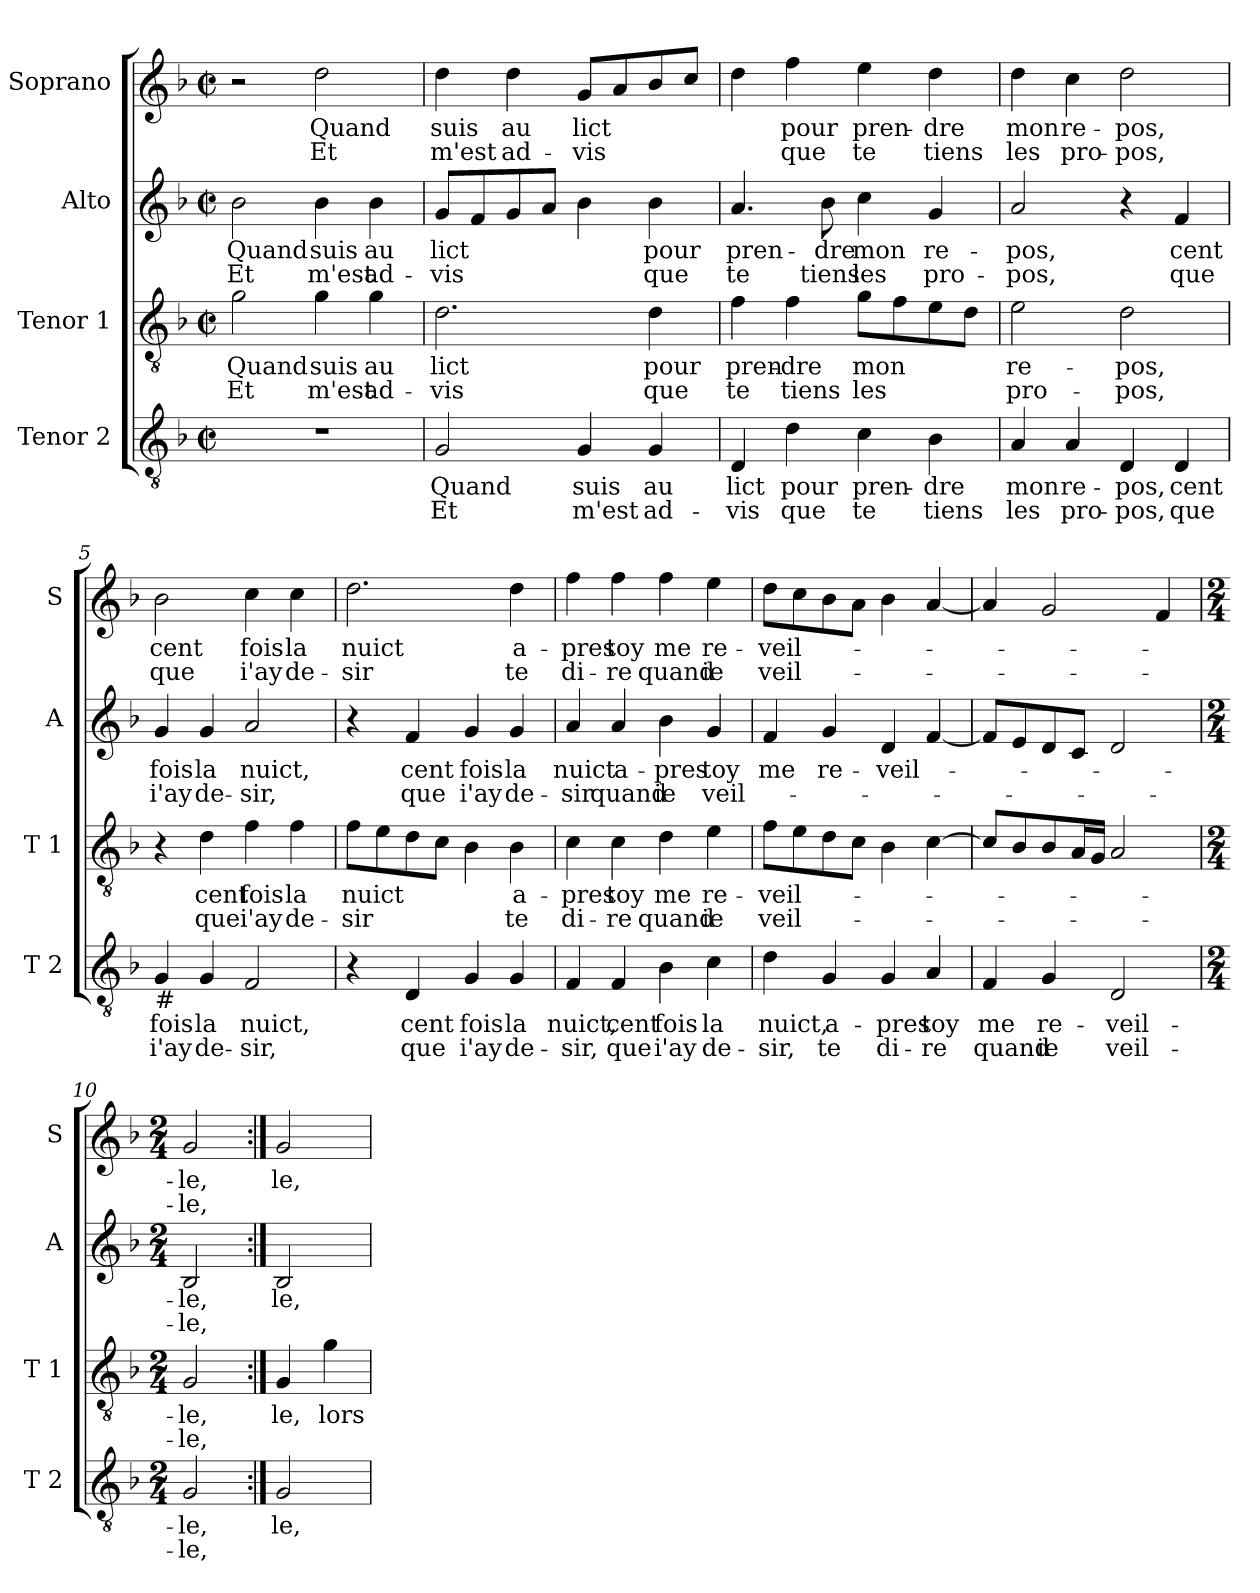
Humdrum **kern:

**kern	**text	**text	**kern	**text	**text	**kern	**text	**text	**kern	**text	**text
*part4	*part4	*part4	*part3	*part3	*part3	*part2	*part2	*part2	*part1	*part1	*part1
*staff4	*staff4	*staff4	*staff3	*staff3	*staff3	*staff2	*staff2	*staff2	*staff1	*staff1	*staff1
*I"Tenor 2	*	*	*I"Tenor 1	*	*	*I"Alto	*	*	*I"Soprano	*	*
*I'T 2	*	*	*I'T 1	*	*	*I'A	*	*	*I'S	*	*
*clefGv2	*	*	*clefGv2	*	*	*clefG2	*	*	*clefG2	*	*
*k[b-]	*	*	*k[b-]	*	*	*k[b-]	*	*	*k[b-]	*	*
*F:	*	*	*F:	*	*	*F:	*	*	*F:	*	*
*M2/2	*	*	*M2/2	*	*	*M2/2	*	*	*M2/2	*	*
*met(c|)	*	*	*met(c|)	*	*	*met(c|)	*	*	*met(c|)	*	*
=1	=1	=1	=1	=1	=1	=1	=1	=1	=1	=1	=1
!	!	!	!	!LO:LY:b	!LO:LY:b	!	!LO:LY:b	!LO:LY:b	!	!	!
1r	.	.	2g\	Quand	Et	2b-\	Quand	Et	2r	.	.
!	!	!	!	!LO:LY:b	!LO:LY:b	!	!LO:LY:b	!LO:LY:b	!	!LO:LY:b	!LO:LY:b
.	.	.	4g\	suis	m'est	4b-\	suis	m'est	2dd\	Quand	Et
!	!	!	!	!LO:LY:b	!LO:LY:b	!	!LO:LY:b	!LO:LY:b	!	!	!
.	.	.	4g\	au	ad-	4b-\	au	ad-	.	.	.
=2	=2	=2	=2	=2	=2	=2	=2	=2	=2	=2	=2
!	!LO:LY:b	!LO:LY:b	!	!LO:LY:b	!LO:LY:b	!	!LO:LY:b	!LO:LY:b	!	!LO:LY:b	!LO:LY:b
2G/	Quand	Et	2.d\	lict	-vis	8g/L	lict	-vis	4dd\	suis	m'est
.	.	.	.	.	.	8f/	.	.	.	.	.
!	!	!	!	!	!	!	!	!	!	!LO:LY:b	!LO:LY:b
.	.	.	.	.	.	8g/	.	.	4dd\	au	ad-
.	.	.	.	.	.	8a/J	.	.	.	.	.
!	!LO:LY:b	!LO:LY:b	!	!	!	!	!	!	!	!LO:LY:b	!LO:LY:b
4G/	suis	m'est	.	.	.	4b-\	.	.	8g/L	lict	-vis
.	.	.	.	.	.	.	.	.	8a/	.	.
!	!LO:LY:b	!LO:LY:b	!	!LO:LY:b	!LO:LY:b	!	!LO:LY:b	!LO:LY:b	!	!	!
4G/	au	ad-	4d\	pour	que	4b-\	pour	que	8b-/	.	.
.	.	.	.	.	.	.	.	.	8cc/J	.	.
=3	=3	=3	=3	=3	=3	=3	=3	=3	=3	=3	=3
!	!LO:LY:b	!LO:LY:b	!	!LO:LY:b	!LO:LY:b	!	!LO:LY:b	!LO:LY:b	!	!	!
4D/	lict	-vis	4f\	pren-	te	4.a/	pren-	te	4dd\	.	.
!	!LO:LY:b	!LO:LY:b	!	!LO:LY:b	!LO:LY:b	!	!	!	!	!LO:LY:b	!LO:LY:b
4d\	pour	que	4f\	-dre	tiens	.	.	.	4ff\	pour	que
!	!	!	!	!	!	!	!LO:LY:b	!LO:LY:b	!	!	!
.	.	.	.	.	.	8b-\	-dre	tiens	.	.	.
!	!LO:LY:b	!LO:LY:b	!	!LO:LY:b	!LO:LY:b	!	!LO:LY:b	!LO:LY:b	!	!LO:LY:b	!LO:LY:b
4c\	pren-	te	8g\L	mon	les	4cc\	mon	les	4ee\	pren-	te
.	.	.	8f\	.	.	.	.	.	.	.	.
!	!LO:LY:b	!LO:LY:b	!	!	!	!	!LO:LY:b	!LO:LY:b	!	!LO:LY:b	!LO:LY:b
4B-\	-dre	tiens	8e\	.	.	4g/	re-	pro-	4dd\	-dre	tiens
.	.	.	8d\J	.	.	.	.	.	.	.	.
=4	=4	=4	=4	=4	=4	=4	=4	=4	=4	=4	=4
!	!LO:LY:b	!LO:LY:b	!	!LO:LY:b	!LO:LY:b	!	!LO:LY:b	!LO:LY:b	!	!LO:LY:b	!LO:LY:b
4A/	mon	les	2e\	re-	pro-	2a/	-pos,	-pos,	4dd\	mon	les
!	!LO:LY:b	!LO:LY:b	!	!	!	!	!	!	!	!LO:LY:b	!LO:LY:b
4A/	re-	pro-	.	.	.	.	.	.	4cc\	re-	pro-
!	!LO:LY:b	!LO:LY:b	!	!LO:LY:b	!LO:LY:b	!	!	!	!	!LO:LY:b	!LO:LY:b
4D/	-pos,	-pos,	2d\	-pos,	-pos,	4r	.	.	2dd\	-pos,	-pos,
!	!LO:LY:b	!LO:LY:b	!	!	!	!	!LO:LY:b	!LO:LY:b	!	!	!
4D/	cent	que	.	.	.	4f/	cent	que	.	.	.
=5	=5	=5	=5	=5	=5	=5	=5	=5	=5	=5	=5
!LO:TX:b:t=#	!	!	!	!	!	!	!	!	!	!	!
!	!LO:LY:b	!LO:LY:b	!	!	!	!	!LO:LY:b	!LO:LY:b	!	!LO:LY:b	!LO:LY:b
4G/	fois	i'ay	4r	.	.	4g/	fois	i'ay	2b-\	cent	que
!	!LO:LY:b	!LO:LY:b	!	!LO:LY:b	!LO:LY:b	!	!LO:LY:b	!LO:LY:b	!	!	!
4G/	la	de-	4d\	cent	que	4g/	la	de-	.	.	.
!	!LO:LY:b	!LO:LY:b	!	!LO:LY:b	!LO:LY:b	!	!LO:LY:b	!LO:LY:b	!	!LO:LY:b	!LO:LY:b
2F/	nuict,	-sir,	4f\	fois	i'ay	2a/	nuict,	-sir,	4cc\	fois	i'ay
!	!	!	!	!LO:LY:b	!LO:LY:b	!	!	!	!	!LO:LY:b	!LO:LY:b
.	.	.	4f\	la	de-	.	.	.	4cc\	la	de-
!!LO:LB:g=z
=6	=6	=6	=6	=6	=6	=6	=6	=6	=6	=6	=6
!	!	!	!	!LO:LY:b	!LO:LY:b	!	!	!	!	!LO:LY:b	!LO:LY:b
4r	.	.	8f\L	nuict	-sir	4r	.	.	2.dd\	nuict	-sir
.	.	.	8e\	.	.	.	.	.	.	.	.
!	!LO:LY:b	!LO:LY:b	!	!	!	!	!LO:LY:b	!LO:LY:b	!	!	!
4D/	cent	que	8d\	.	.	4f/	cent	que	.	.	.
.	.	.	8c\J	.	.	.	.	.	.	.	.
!	!LO:LY:b	!LO:LY:b	!	!	!	!	!LO:LY:b	!LO:LY:b	!	!	!
4G/	fois	i'ay	4B-\	.	.	4g/	fois	i'ay	.	.	.
!	!LO:LY:b	!LO:LY:b	!	!LO:LY:b	!LO:LY:b	!	!LO:LY:b	!LO:LY:b	!	!LO:LY:b	!LO:LY:b
4G/	la	de-	4B-\	a-	te	4g/	la	de-	4dd\	a-	te
=7	=7	=7	=7	=7	=7	=7	=7	=7	=7	=7	=7
!	!LO:LY:b	!LO:LY:b	!	!LO:LY:b	!LO:LY:b	!	!LO:LY:b	!LO:LY:b	!	!LO:LY:b	!LO:LY:b
4F/	nuict,	-sir,	4c\	-pres	di-	4a/	nuict	-sir	4ff\	-pres	di-
!	!LO:LY:b	!LO:LY:b	!	!LO:LY:b	!LO:LY:b	!	!LO:LY:b	!LO:LY:b	!	!LO:LY:b	!LO:LY:b
4F/	cent	que	4c\	toy	-re	4a/	a-	quand	4ff\	toy	-re
!	!LO:LY:b	!LO:LY:b	!	!LO:LY:b	!LO:LY:b	!	!LO:LY:b	!LO:LY:b	!	!LO:LY:b	!LO:LY:b
4B-\	fois	i'ay	4d\	me	quand	4b-\	-pres	ie	4ff\	me	quand
!	!LO:LY:b	!LO:LY:b	!	!LO:LY:b	!LO:LY:b	!	!LO:LY:b	!LO:LY:b	!	!LO:LY:b	!LO:LY:b
4c\	la	de-	4e\	re-	ie	4g/	toy	veil-	4ee\	re-	ie
=8	=8	=8	=8	=8	=8	=8	=8	=8	=8	=8	=8
!	!LO:LY:b	!LO:LY:b	!	!LO:LY:b	!LO:LY:b	!	!LO:LY:b	!	!	!LO:LY:b	!LO:LY:b
4d\	nuict,	-sir,	8f\L	-veil-	veil-	4f/	me	.	8dd\L	-veil-	veil-
.	.	.	8e\	.	.	.	.	.	8cc\	.	.
!	!LO:LY:b	!LO:LY:b	!	!	!	!	!LO:LY:b	!	!	!	!
4G/	a-	te	8d\	.	.	4g/	re-	.	8b-\	.	.
.	.	.	8c\J	.	.	.	.	.	8a\J	.	.
!	!LO:LY:b	!LO:LY:b	!	!	!	!	!LO:LY:b	!	!	!	!
4G/	-pres	di-	4B-\	.	.	4d/	-veil-	.	4b-\	.	.
!	!LO:LY:b	!LO:LY:b	!	!	!	!	!	!	!	!	!
4A/	toy	-re	[4c\	.	.	[4f/	.	.	[4a/	.	.
=9	=9	=9	=9	=9	=9	=9	=9	=9	=9	=9	=9
!	!LO:LY:b	!LO:LY:b	!	!	!	!	!	!	!	!	!
4F/	me	quand	8c/L]	.	.	8f/L]	.	.	4a/]	.	.
.	.	.	8B-/	.	.	8e/	.	.	.	.	.
!	!LO:LY:b	!LO:LY:b	!	!	!	!	!	!	!	!	!
4G/	re-	ie	8B-/	.	.	8d/	.	.	2g/	.	.
.	.	.	16A/L	.	.	8c/J	.	.	.	.	.
.	.	.	16G/JJ	.	.	.	.	.	.	.	.
!	!LO:LY:b	!LO:LY:b	!	!	!	!	!	!	!	!	!
2D/	-veil-	veil-	2A/	.	.	2d/	.	.	.	.	.
.	.	.	.	.	.	.	.	.	4f/	.	.
=10	=10	=10	=10	=10	=10	=10	=10	=10	=10	=10	=10
*M2/4	*	*	*M2/4	*	*	*M2/4	*	*	*M2/4	*	*
!	!LO:LY:b	!LO:LY:b	!	!LO:LY:b	!LO:LY:b	!	!LO:LY:b	!LO:LY:b	!	!LO:LY:b	!LO:LY:b
2G/	-le,	-le,	2G/	-le,	-le,	2B-/	-le,	-le,	2g/	-le,	-le,
!!LO:PB:g=z
=11:|!	=11:|!	=11:|!	=11:|!	=11:|!	=11:|!	=11:|!	=11:|!	=11:|!	=11:|!	=11:|!	=11:|!
!	!LO:LY:b	!	!	!LO:LY:b	!	!	!LO:LY:b	!	!	!LO:LY:b	!
2G/	le,	.	4G/	le,	.	2B-/	le,	.	2g/	le,	.
!	!	!	!	!LO:LY:b	!	!	!	!	!	!	!
.	.	.	4g\	lors	.	.	.	.	.	.	.
=	=	=	=	=	=	=	=	=	=	=	=
*-	*-	*-	*-	*-	*-	*-	*-	*-	*-	*-	*-
